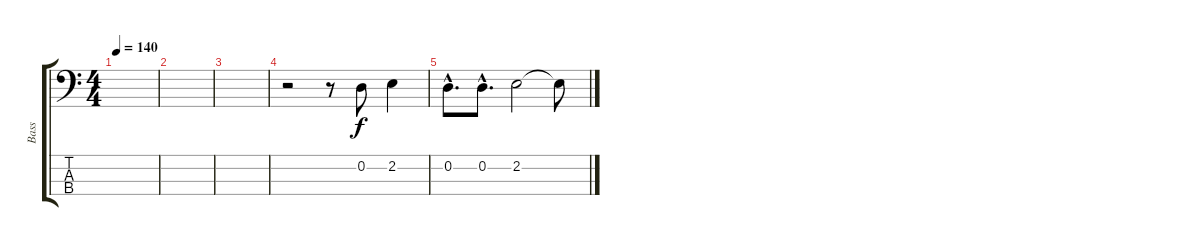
\track ("Bass" "Bass") {instrument slapbass2}
\staff {score tabs}
\tuning (G2 D2 A1 E1) {hide}
\ts (4 4)
\tempo 140
\clef f4
\ks c
|
|
|
r.2{instrument slapbass1} r.8 0.2.8{dy f} 2.2.4 |
0.2{hac}.8{d} 0.2{hac}.8{d} 2.2.2 2.2{t}.8
